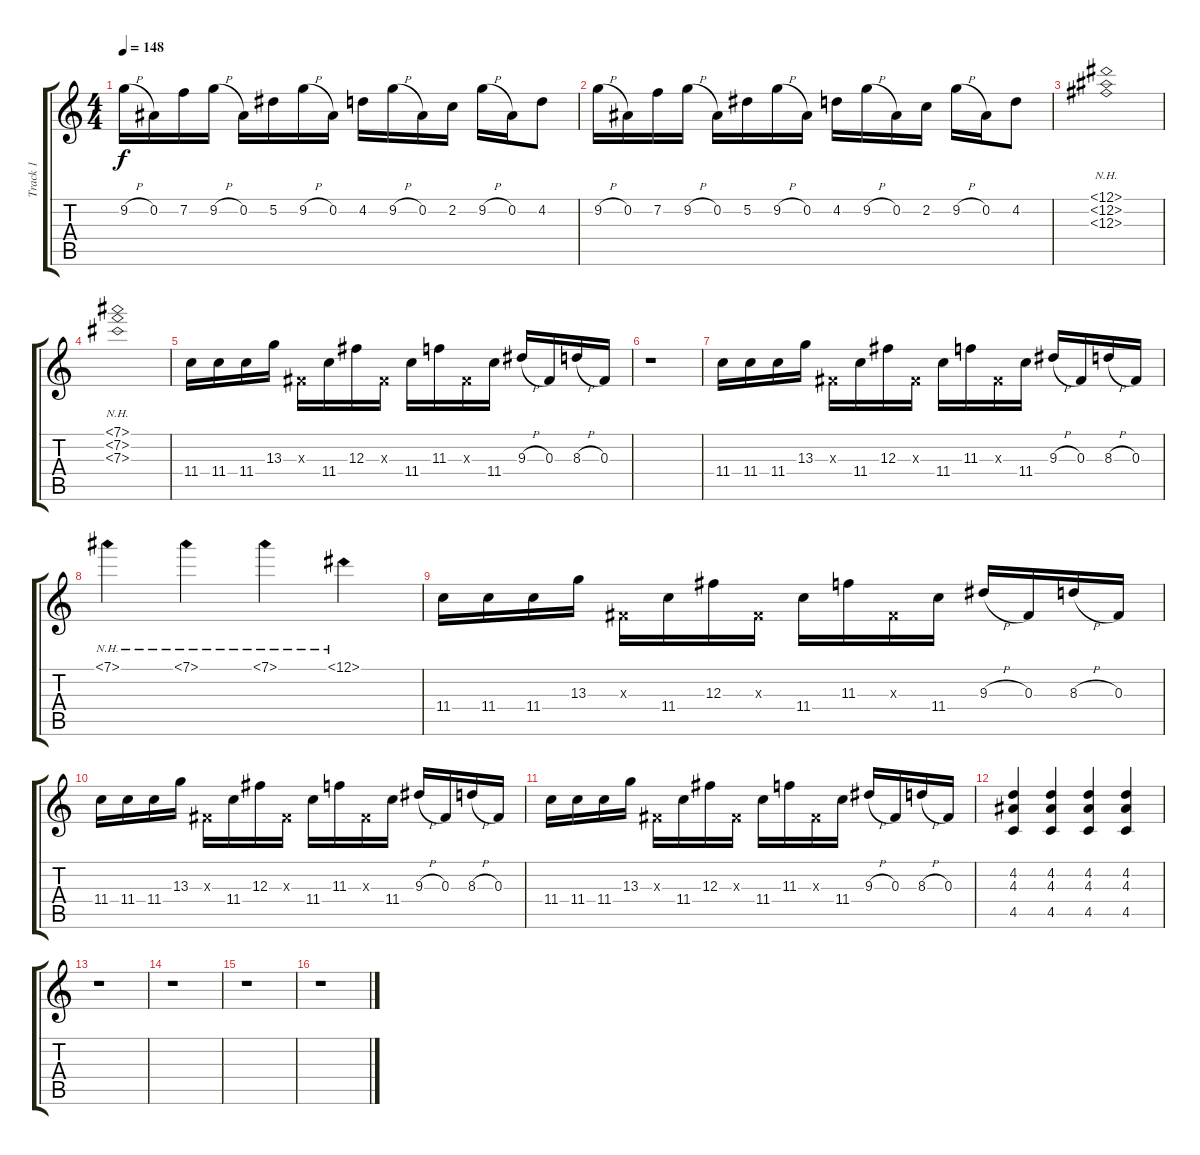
\track ("Track 1" "Track 1") {instrument acousticguitarsteel}
\staff {score tabs}
\tuning (Eb4 Bb3 Gb3 Db3 Ab2 Eb2) {hide}
\ts (4 4)
\tempo 148
\clef g2
\ks c
9.2{h}.16{dy f} 0.2.16 7.2.16 9.2{h}.16 0.2.16 5.2.16 9.2{h}.16 0.2.16 4.2.16 9.2{h}.16 0.2.16 2.2.16 9.2{h}.16 0.2.16 4.2.8 |
9.2{h}.16 0.2.16 7.2.16 9.2{h}.16 0.2.16 5.2.16 9.2{h}.16 0.2.16 4.2.16 9.2{h}.16 0.2.16 2.2.16 9.2{h}.16 0.2.16 4.2.8 |
(12.1{nh} 12.2{nh} 12.3{nh}).1 |
(7.1{nh} 7.2{nh} 7.3{nh}).1 |
11.4.16 11.4.16 11.4.16 13.3.16 0.3{x}.16 11.4.16 12.3.16 0.3{x}.16 11.4.16 11.3.16 0.3{x}.16 11.4.16 9.3{h}.16 0.3.16 8.3{h}.16 0.3.16 |
r.1 |
11.4.16 11.4.16 11.4.16 13.3.16 0.3{x}.16 11.4.16 12.3.16 0.3{x}.16 11.4.16 11.3.16 0.3{x}.16 11.4.16 9.3{h}.16 0.3.16 8.3{h}.16 0.3.16 |
7.1{nh}.4 7.1{nh}.4 7.1{nh}.4 12.1{nh}.4 |
11.4.16 11.4.16 11.4.16 13.3.16 0.3{x}.16 11.4.16 12.3.16 0.3{x}.16 11.4.16 11.3.16 0.3{x}.16 11.4.16 9.3{h}.16 0.3.16 8.3{h}.16 0.3.16 |
11.4.16 11.4.16 11.4.16 13.3.16 0.3{x}.16 11.4.16 12.3.16 0.3{x}.16 11.4.16 11.3.16 0.3{x}.16 11.4.16 9.3{h}.16 0.3.16 8.3{h}.16 0.3.16 |
11.4.16 11.4.16 11.4.16 13.3.16 0.3{x}.16 11.4.16 12.3.16 0.3{x}.16 11.4.16 11.3.16 0.3{x}.16 11.4.16 9.3{h}.16 0.3.16 8.3{h}.16 0.3.16 |
(4.2 4.3 4.5).4 (4.2 4.3 4.5).4 (4.2 4.3 4.5).4 (4.2 4.3 4.5).4 |
r.1 |
r.1 |
r.1 |
r.1
